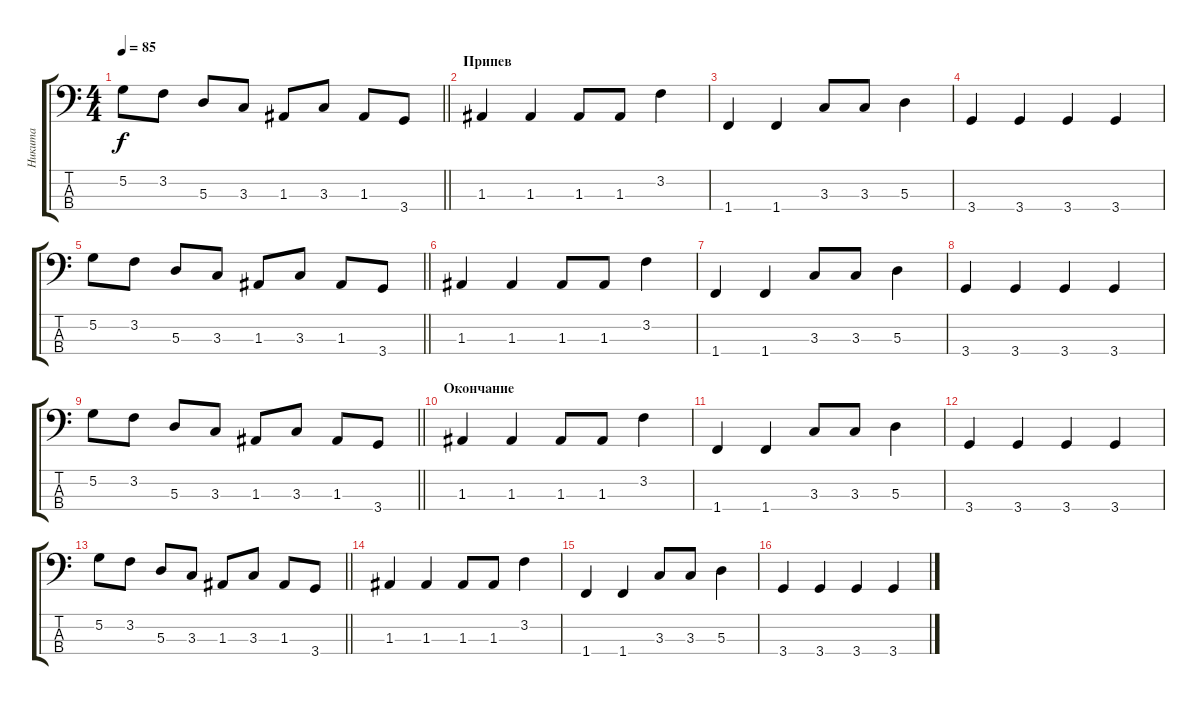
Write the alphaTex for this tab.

\track ("Никита" "Никита") {instrument electricbasspick}
\staff {score tabs}
\tuning (G2 D2 A1 E1) {hide}
\ts (4 4)
\tempo 85
\clef f4
\barLineRight lightlight
\ks c
5.2.8{dy f} 3.2.8 5.3.8 3.3.8 1.3.8 3.3.8 1.3.8 3.4.8 |
\section ("" "Припев")
1.3.4 1.3.4 1.3.8 1.3.8 3.2.4 |
1.4.4 1.4.4 3.3.8 3.3.8 5.3.4 |
3.4.4 3.4.4 3.4.4 3.4.4 |
\barLineRight lightlight
5.2.8 3.2.8 5.3.8 3.3.8 1.3.8 3.3.8 1.3.8 3.4.8 |
1.3.4 1.3.4 1.3.8 1.3.8 3.2.4 |
1.4.4 1.4.4 3.3.8 3.3.8 5.3.4 |
3.4.4 3.4.4 3.4.4 3.4.4 |
\barLineRight lightlight
5.2.8 3.2.8 5.3.8 3.3.8 1.3.8 3.3.8 1.3.8 3.4.8 |
\section ("" "Окончание")
1.3.4 1.3.4 1.3.8 1.3.8 3.2.4 |
1.4.4 1.4.4 3.3.8 3.3.8 5.3.4 |
3.4.4 3.4.4 3.4.4 3.4.4 |
\barLineRight lightlight
5.2.8 3.2.8 5.3.8 3.3.8 1.3.8 3.3.8 1.3.8 3.4.8 |
1.3.4 1.3.4 1.3.8 1.3.8 3.2.4 |
1.4.4 1.4.4 3.3.8 3.3.8 5.3.4 |
3.4.4 3.4.4 3.4.4 3.4.4
